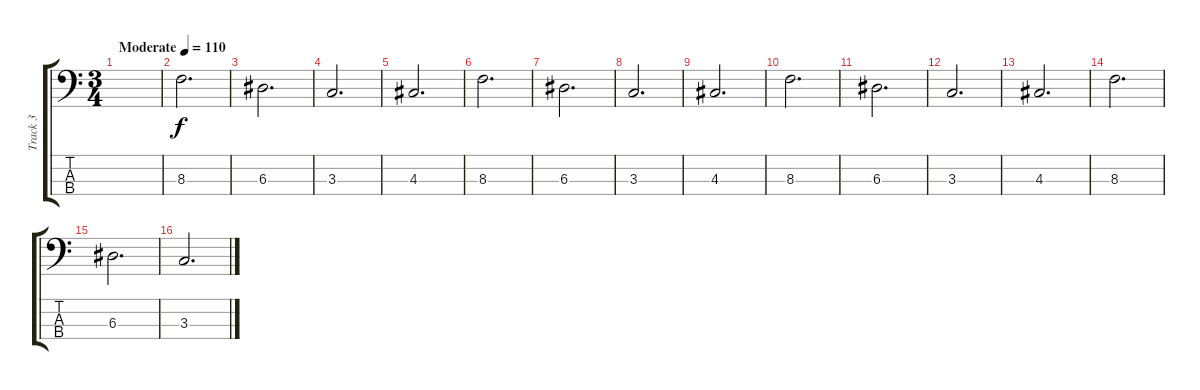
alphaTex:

\track ("Track 3" "Track 3") {instrument electricbassfinger}
\staff {score tabs}
\tuning (G2 D2 A1 E1) {hide}
\ts (3 4)
\tempo (110 "Moderate")
\clef f4
\ks c
|
8.3.2{d} |
6.3.2{d} |
3.3.2{d} |
4.3.2{d} |
8.3.2{d} |
6.3.2{d} |
3.3.2{d} |
4.3.2{d} |
8.3.2{d} |
6.3.2{d} |
3.3.2{d} |
4.3.2{d} |
8.3.2{d} |
6.3.2{d} |
3.3.2{d}
